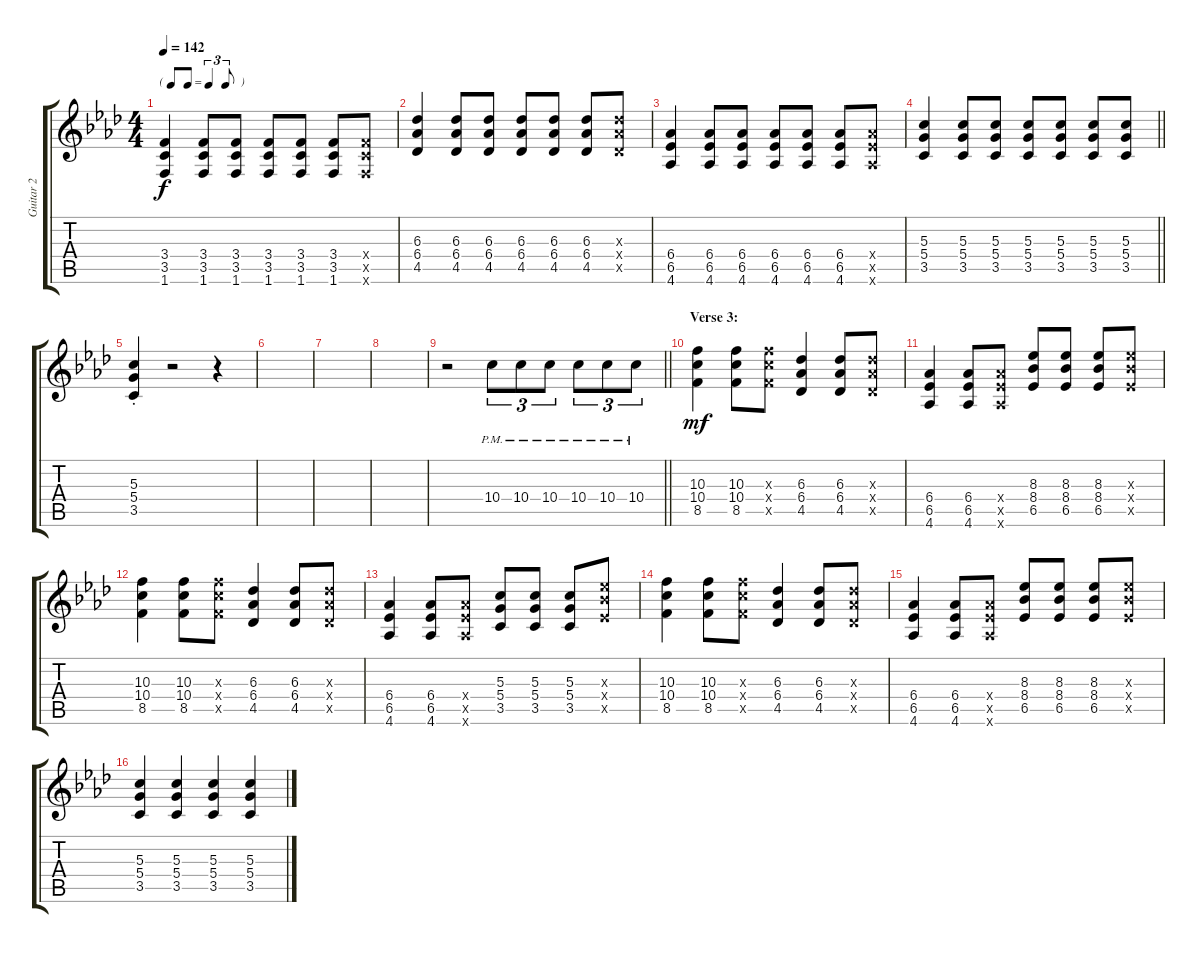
\track ("Guitar 2" "Guitar 2") {instrument distortionguitar}
\staff {score tabs}
\tuning (E4 B3 G3 D3 A2 E2) {hide}
\ts (4 4)
\tf triplet8th
\tempo 142
\clef g2
\ks ab
(3.4 3.5 1.6).4{dy f} (3.4 3.5 1.6).8 (3.4 3.5 1.6).8 (3.4 3.5 1.6).8 (3.4 3.5 1.6).8 (3.4 3.5 1.6).8 (3.4{x} 3.5{x} 1.6{x}).8 |
(6.3 6.4 4.5).4 (6.3 6.4 4.5).8 (6.3 6.4 4.5).8 (6.3 6.4 4.5).8 (6.3 6.4 4.5).8 (6.3 6.4 4.5).8 (6.3{x} 6.4{x} 4.5{x}).8 |
(6.4 6.5 4.6).4 (6.4 6.5 4.6).8 (6.4 6.5 4.6).8 (6.4 6.5 4.6).8 (6.4 6.5 4.6).8 (6.4 6.5 4.6).8 (6.4{x} 6.5{x} 4.6{x}).8 |
\barLineRight lightlight
(5.3 5.4 3.5).4 (5.3 5.4 3.5).8 (5.3 5.4 3.5).8 (5.3 5.4 3.5).8 (5.3 5.4 3.5).8 (5.3 5.4 3.5).8 (5.3 5.4 3.5).8 |
(5.3{st} 5.4{st} 3.5{st}).4 r.2 r.4 |
|
|
|
\barLineRight lightlight
r.2 10.4{pm}.8{tu (3 2)} 10.4{pm}.8{tu (3 2)} 10.4{pm}.8{tu (3 2)} 10.4{pm}.8{tu (3 2)} 10.4{pm}.8{tu (3 2)} 10.4{pm}.8{tu (3 2)} |
\section ("" "Verse 3:")
(10.3 10.4 8.5).4{dy mf} (10.3 10.4 8.5).8 (10.3{x} 10.4{x} 8.5{x}).8 (6.3 6.4 4.5).4 (6.3 6.4 4.5).8 (6.3{x} 6.4{x} 4.5{x}).8 |
(6.4 6.5 4.6).4 (6.4 6.5 4.6).8 (6.4{x} 6.5{x} 4.6{x}).8 (8.3 8.4 6.5).8 (8.3 8.4 6.5).8 (8.3 8.4 6.5).8 (8.3{x} 8.4{x} 6.5{x}).8 |
(10.3 10.4 8.5).4 (10.3 10.4 8.5).8 (10.3{x} 10.4{x} 8.5{x}).8 (6.3 6.4 4.5).4 (6.3 6.4 4.5).8 (6.3{x} 6.4{x} 4.5{x}).8 |
(6.4 6.5 4.6).4 (6.4 6.5 4.6).8 (6.4{x} 6.5{x} 4.6{x}).8 (5.3 5.4 3.5).8 (5.3 5.4 3.5).8 (5.3 5.4 3.5).8 (8.3{x} 8.4{x} 6.5{x}).8 |
(10.3 10.4 8.5).4 (10.3 10.4 8.5).8 (10.3{x} 10.4{x} 8.5{x}).8 (6.3 6.4 4.5).4 (6.3 6.4 4.5).8 (6.3{x} 6.4{x} 4.5{x}).8 |
(6.4 6.5 4.6).4 (6.4 6.5 4.6).8 (6.4{x} 6.5{x} 4.6{x}).8 (8.3 8.4 6.5).8 (8.3 8.4 6.5).8 (8.3 8.4 6.5).8 (8.3{x} 8.4{x} 6.5{x}).8 |
(5.3 5.4 3.5).4 (5.3 5.4 3.5).4 (5.3 5.4 3.5).4 (5.3 5.4 3.5).4
